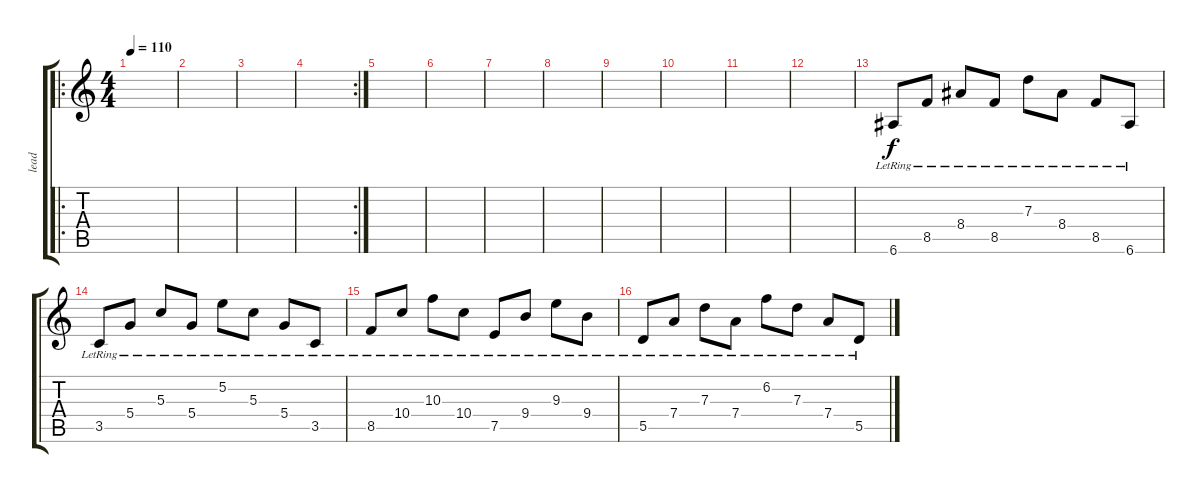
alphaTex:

\track ("lead" "lead") {instrument electricguitarclean}
\staff {score tabs}
\tuning (E4 B3 G3 D3 A2 E2) {hide}
\ro
\ts (4 4)
\tempo 110
\clef g2
\ks c
|
|
|
\rc 2
|
|
|
|
|
|
|
|
|
6.6{lr}.8 8.5{lr}.8 8.4{lr}.8 8.5{lr}.8 7.3{lr}.8 8.4{lr}.8 8.5{lr}.8 6.6{lr}.8 |
3.5{lr}.8 5.4{lr}.8 5.3{lr}.8 5.4{lr}.8 5.2{lr}.8 5.3{lr}.8 5.4{lr}.8 3.5{lr}.8 |
8.5{lr}.8 10.4{lr}.8 10.3{lr}.8 10.4{lr}.8 7.5{lr}.8 9.4{lr}.8 9.3{lr}.8 9.4{lr}.8 |
5.5{lr}.8 7.4{lr}.8 7.3{lr}.8 7.4{lr}.8 6.2{lr}.8 7.3{lr}.8 7.4{lr}.8 5.5{lr}.8
